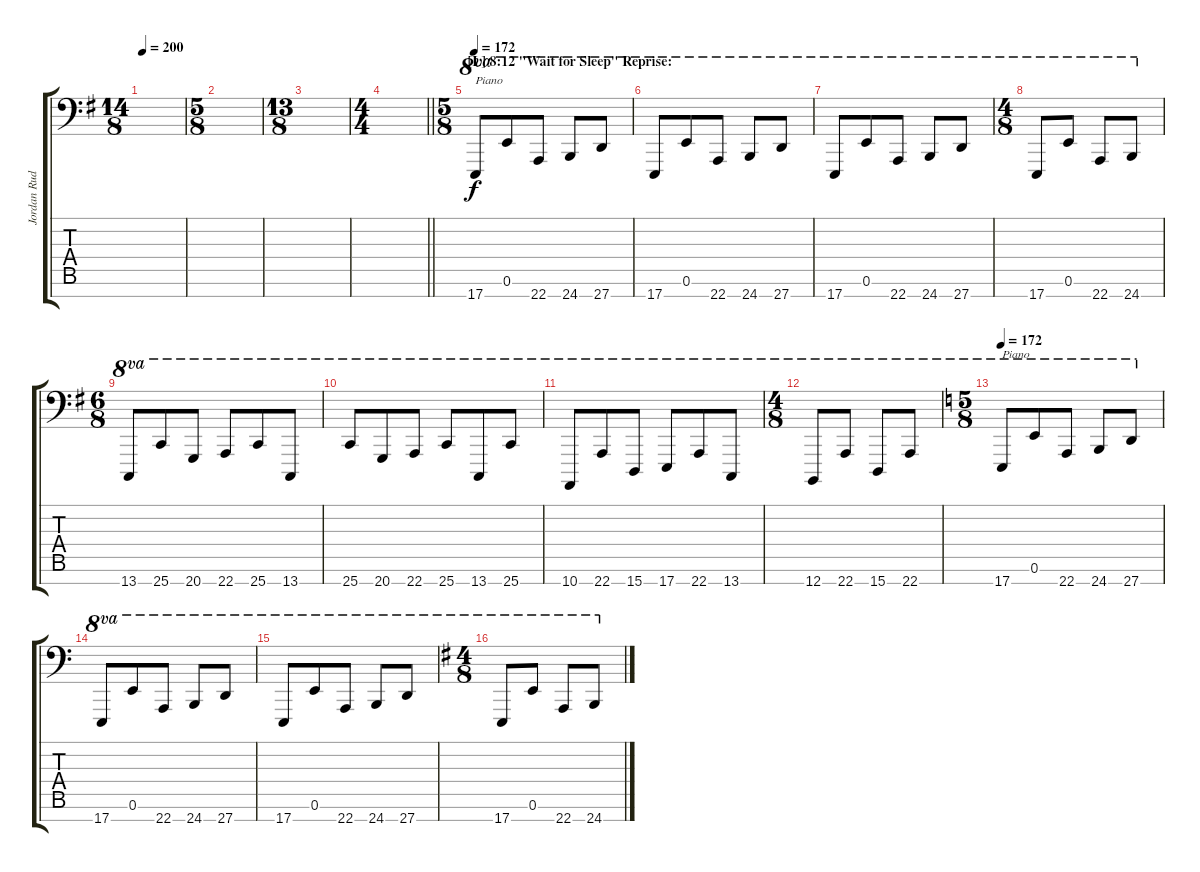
\track ("Jordan Rudess - Left Hand" "Jordan Rud") {instrument fx1rain}
\staff {score tabs}
\tuning (E5 B4 G4 D4 A3 E3 B0) {hide}
\ts (14 8)
\tempo 200
\clef f4
\ks g
|
\ts (5 8)
|
\ts (13 8)
|
\ts (4 4)
\barLineRight lightlight
|
\ts (5 8)
\section ("" "[L] 8:12 \"Wait for Sleep\" Reprise:")
\tempo 172
17.7.8{ot 8va txt "Piano" volume 16 instrument acousticgrandpiano} 0.6.8{ot 8va} 22.7.8{ot 8va} 24.7.8{ot 8va} 27.7.8{ot 8va} |
17.7.8{ot 8va} 0.6.8{ot 8va} 22.7.8{ot 8va} 24.7.8{ot 8va} 27.7.8{ot 8va} |
17.7.8{ot 8va} 0.6.8{ot 8va} 22.7.8{ot 8va} 24.7.8{ot 8va} 27.7.8{ot 8va} |
\ts (4 8)
17.7.8{ot 8va} 0.6.8{ot 8va} 22.7.8{ot 8va} 24.7.8{ot 8va} |
\ts (6 8)
13.7.8{ot 8va} 25.7.8{ot 8va} 20.7.8{ot 8va} 22.7.8{ot 8va} 25.7.8{ot 8va} 13.7.8{ot 8va} |
25.7.8{ot 8va} 20.7.8{ot 8va} 22.7.8{ot 8va} 25.7.8{ot 8va} 13.7.8{ot 8va} 25.7.8{ot 8va} |
10.7.8{ot 8va} 22.7.8{ot 8va} 15.7.8{ot 8va} 17.7.8{ot 8va} 22.7.8{ot 8va} 13.7.8{ot 8va} |
\ts (4 8)
12.7.8{ot 8va} 22.7.8{ot 8va} 15.7.8{ot 8va} 22.7.8{ot 8va} |
\ts (5 8)
\tempo 172
\ks c
17.7.8{ot 8va txt "Piano"} 0.6.8{ot 8va} 22.7.8{ot 8va} 24.7.8{ot 8va} 27.7.8{ot 8va} |
17.7.8{ot 8va} 0.6.8{ot 8va} 22.7.8{ot 8va} 24.7.8{ot 8va} 27.7.8{ot 8va} |
17.7.8{ot 8va} 0.6.8{ot 8va} 22.7.8{ot 8va} 24.7.8{ot 8va} 27.7.8{ot 8va} |
\ts (4 8)
\ks g
17.7.8{ot 8va} 0.6.8{ot 8va} 22.7.8{ot 8va} 24.7.8{ot 8va}
